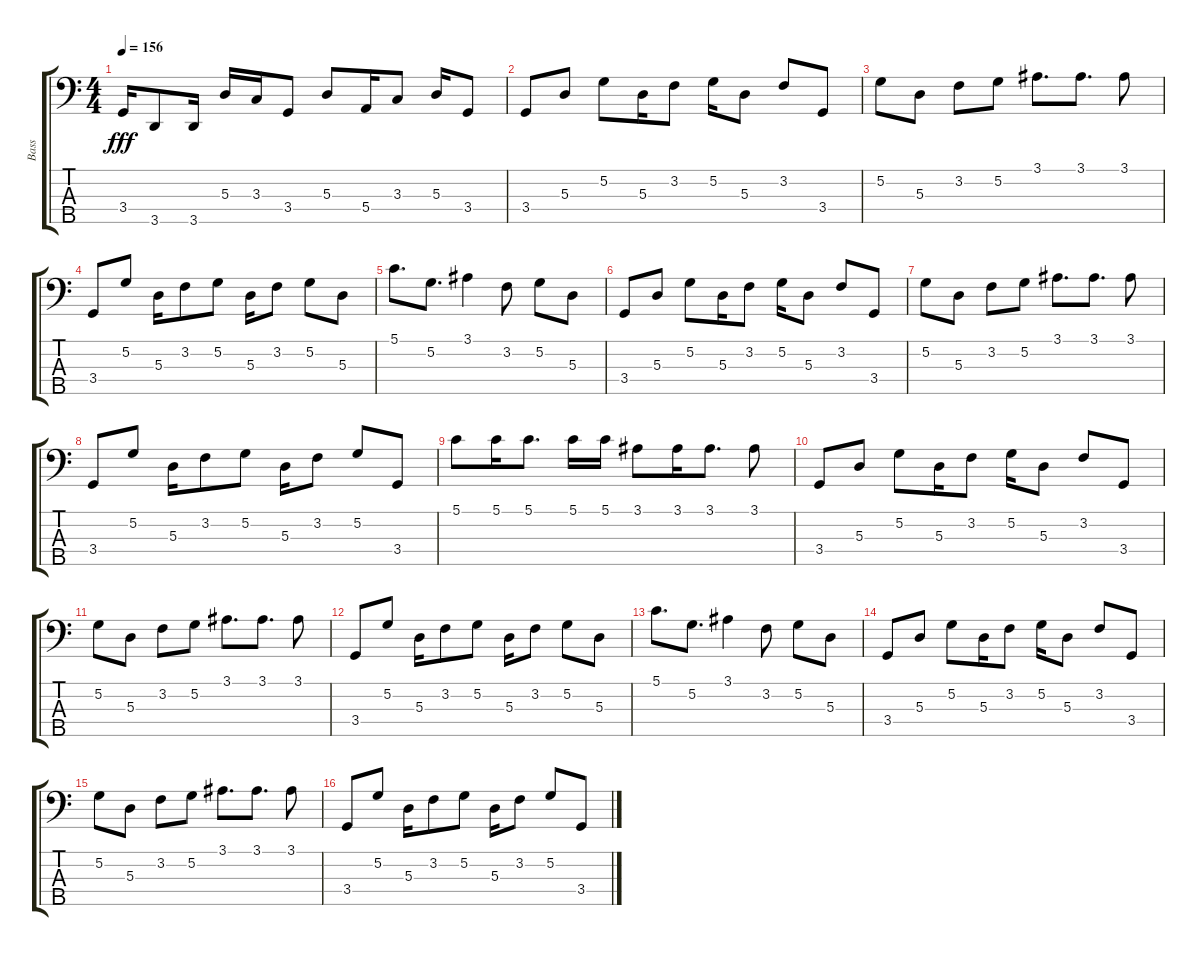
\track ("Bass" "Bass") {instrument electricbassfinger}
\staff {score tabs}
\tuning (G2 D2 A1 E1 B0) {hide}
\ts (4 4)
\tempo 156
\clef f4
\ks c
3.4{t}.16{dy fff} 3.5.8 3.5.16 5.3.16 3.3.16 3.4.8 5.3.8 5.4.16 3.3.8 5.3.16 3.4.8 |
3.4.8 5.3.8 5.2.8 5.3.16 3.2.8 5.2.16 5.3.8 3.2.8 3.4.8 |
5.2.8 5.3.8 3.2.8 5.2.8 3.1.8{d} 3.1.8{d} 3.1.8 |
3.4.8 5.2.8 5.3.16 3.2.8 5.2.8 5.3.16 3.2.8 5.2.8 5.3.8 |
5.1.8{d} 5.2.8{d} 3.1.4 3.2.8 5.2.8 5.3.8 |
3.4.8 5.3.8 5.2.8 5.3.16 3.2.8 5.2.16 5.3.8 3.2.8 3.4.8 |
5.2.8 5.3.8 3.2.8 5.2.8 3.1.8{d} 3.1.8{d} 3.1.8 |
3.4.8 5.2.8 5.3.16 3.2.8 5.2.8 5.3.16 3.2.8 5.2.8 3.4.8 |
5.1.8 5.1.16 5.1.8{d} 5.1.16 5.1.16 3.1.8 3.1.16 3.1.8{d} 3.1.8 |
3.4.8 5.3.8 5.2.8 5.3.16 3.2.8 5.2.16 5.3.8 3.2.8 3.4.8 |
5.2.8 5.3.8 3.2.8 5.2.8 3.1.8{d} 3.1.8{d} 3.1.8 |
3.4.8 5.2.8 5.3.16 3.2.8 5.2.8 5.3.16 3.2.8 5.2.8 5.3.8 |
5.1.8{d} 5.2.8{d} 3.1.4 3.2.8 5.2.8 5.3.8 |
3.4.8 5.3.8 5.2.8 5.3.16 3.2.8 5.2.16 5.3.8 3.2.8 3.4.8 |
5.2.8 5.3.8 3.2.8 5.2.8 3.1.8{d} 3.1.8{d} 3.1.8 |
3.4.8 5.2.8 5.3.16 3.2.8 5.2.8 5.3.16 3.2.8 5.2.8 3.4.8
